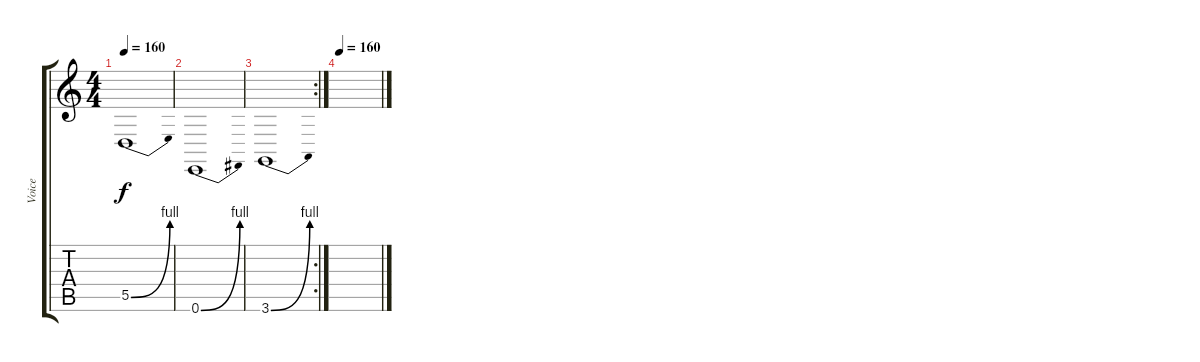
\track ("Voice" "Voice") {instrument lead5charang}
\staff {score tabs}
\tuning (E4 B3 G3 D3 A2 E2) {hide}
\ts (4 4)
\tempo 160
\clef g2
\ks c
5.5{be (bend 0 0 60 4)}.1{dy f} |
0.6{be (bend 0 0 60 4)}.1 |
\rc 2
3.6{be (bend 0 0 60 4)}.1 |
\tempo 160
